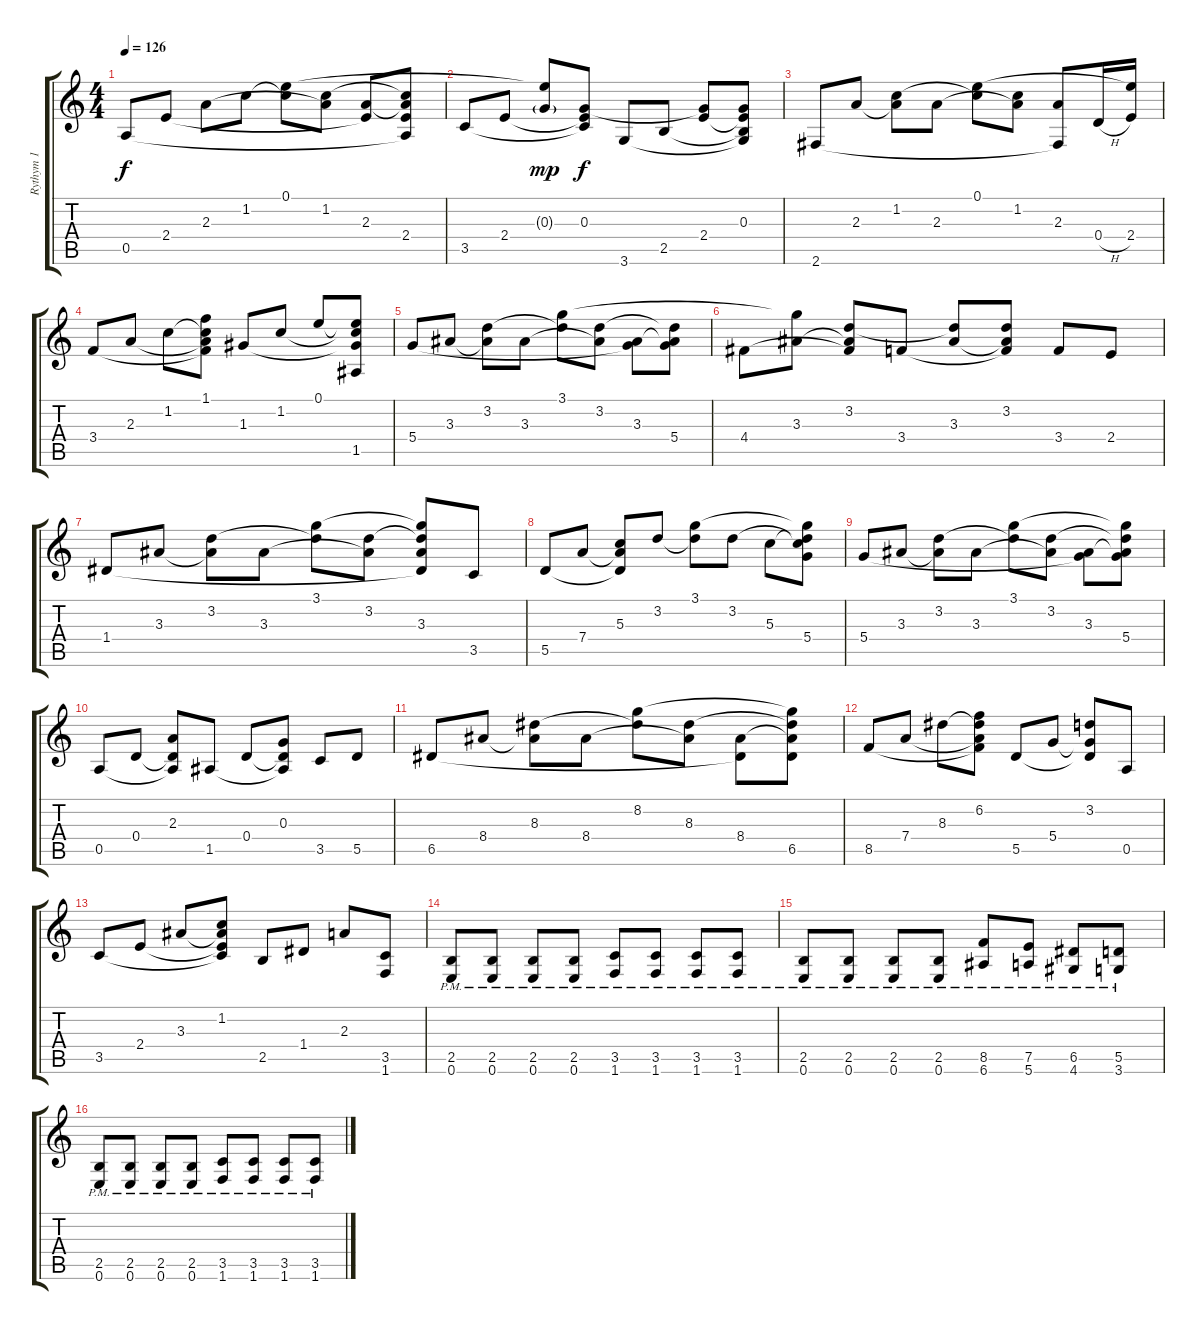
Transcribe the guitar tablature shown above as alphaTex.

\track ("Rythym 1" "Rythym 1") {instrument electricguitarclean}
\staff {score tabs}
\tuning (E4 B3 G3 D3 A2 E2) {hide}
\ts (4 4)
\tempo 126
\clef g2
\ks c
0.5.8{dy f} 2.4.8 2.3.8 1.2.8 (0.1 1.2{t}).8 (1.2 2.3{t}).8 (2.3 2.4{t}).8 (1.2{t} 2.3{t} 2.4 0.5{t}).8 |
3.5.8 2.4.8 (0.1{t} 0.3{g}).8{dy mp} (0.3 2.4{t} 3.5{t}).8{dy f} 3.6.8 2.5.8 (0.3{t} 2.4).8 (0.3 2.4{t} 2.5{t} 3.6{t}).8 |
2.6.8 2.3.8 (1.2 2.3{t}).8 2.3.8 (0.1 1.2{t}).8 (1.2 2.3{t}).8 (2.3 2.6{t}).8 0.4{h}.16 (0.1{t} 2.4).16 |
3.4.8 2.3.8 1.2.8 (1.1 1.2{t} 2.3{t} 3.4{t}).8 1.3.8 1.2.8 0.1.8 (0.1{t} 1.2{t} 1.3{t} 1.5).8 |
5.4.8 3.3.8 (3.2 3.3{t}).8 3.3.8 (3.1 3.2{t}).8 (3.2 3.3{t}).8 (3.3 5.4{t}).8 (3.2{t} 3.3{t} 5.4).8 |
4.4.8 (3.1{t} 3.3).8 (3.2 3.3{t} 4.4{t}).8 3.4.8 (3.2{t} 3.3).8 (3.2 3.3{t} 3.4{t}).8 3.4.8 2.4.8 |
1.4.8 3.3.8 (3.2 3.3{t}).8 3.3.8 (3.1 3.2{t}).8 (3.2 3.3{t}).8 (3.1{t} 3.2{t} 3.3 1.4{t}).8 3.5.8 |
5.5.8 7.4.8 (5.3 7.4{t} 5.5{t}).8 3.2.8 (3.1 3.2{t}).8 3.2.8 5.3.8 (3.1{t} 3.2{t} 5.3{t} 5.4).8 |
5.4.8 3.3.8 (3.2 3.3{t}).8 3.3.8 (3.1 3.2{t}).8 (3.2 3.3{t}).8 (3.3 5.4{t}).8 (3.1{t} 3.2{t} 3.3{t} 5.4).8 |
0.5.8 0.4.8 (2.3 0.4{t} 0.5{t}).8 1.5.8 0.4.8 (0.3 0.4{t} 1.5{t}).8 3.5.8 5.5.8 |
6.5.8 8.4.8 (8.3 8.4{t}).8 8.4.8 (8.2 8.3{t}).8 (8.3 8.4{t}).8 (8.4 6.5{t}).8 (8.2{t} 8.3{t} 8.4{t} 6.5).8 |
8.5.8 7.4.8 8.3.8 (6.2 8.3{t} 7.4{t} 8.5{t}).8 5.5.8 5.4.8 (3.2 5.4{t} 5.5{t}).8 0.5.8 |
3.5.8 2.4.8 3.3.8 (1.2 3.3{t} 2.4{t} 3.5{t}).8 2.5.8 1.4.8 2.3.8 (3.5 1.6).8{volume 14 instrument distortionguitar} |
(2.5{pm} 0.6{pm}).8 (2.5{pm} 0.6{pm}).8 (2.5{pm} 0.6{pm}).8 (2.5{pm} 0.6{pm}).8 (3.5{pm} 1.6{pm}).8 (3.5{pm} 1.6{pm}).8 (3.5{pm} 1.6{pm}).8 (3.5{pm} 1.6{pm}).8 |
(2.5{pm} 0.6{pm}).8 (2.5{pm} 0.6{pm}).8 (2.5{pm} 0.6{pm}).8 (2.5{pm} 0.6{pm}).8 (8.5{pm} 6.6{pm}).8 (7.5{pm} 5.6{pm}).8 (6.5{pm} 4.6{pm}).8 (5.5{pm} 3.6{pm}).8 |
(2.5{pm} 0.6{pm}).8 (2.5{pm} 0.6{pm}).8 (2.5{pm} 0.6{pm}).8 (2.5{pm} 0.6{pm}).8 (3.5{pm} 1.6{pm}).8 (3.5{pm} 1.6{pm}).8 (3.5{pm} 1.6{pm}).8 (3.5{pm} 1.6{pm}).8
